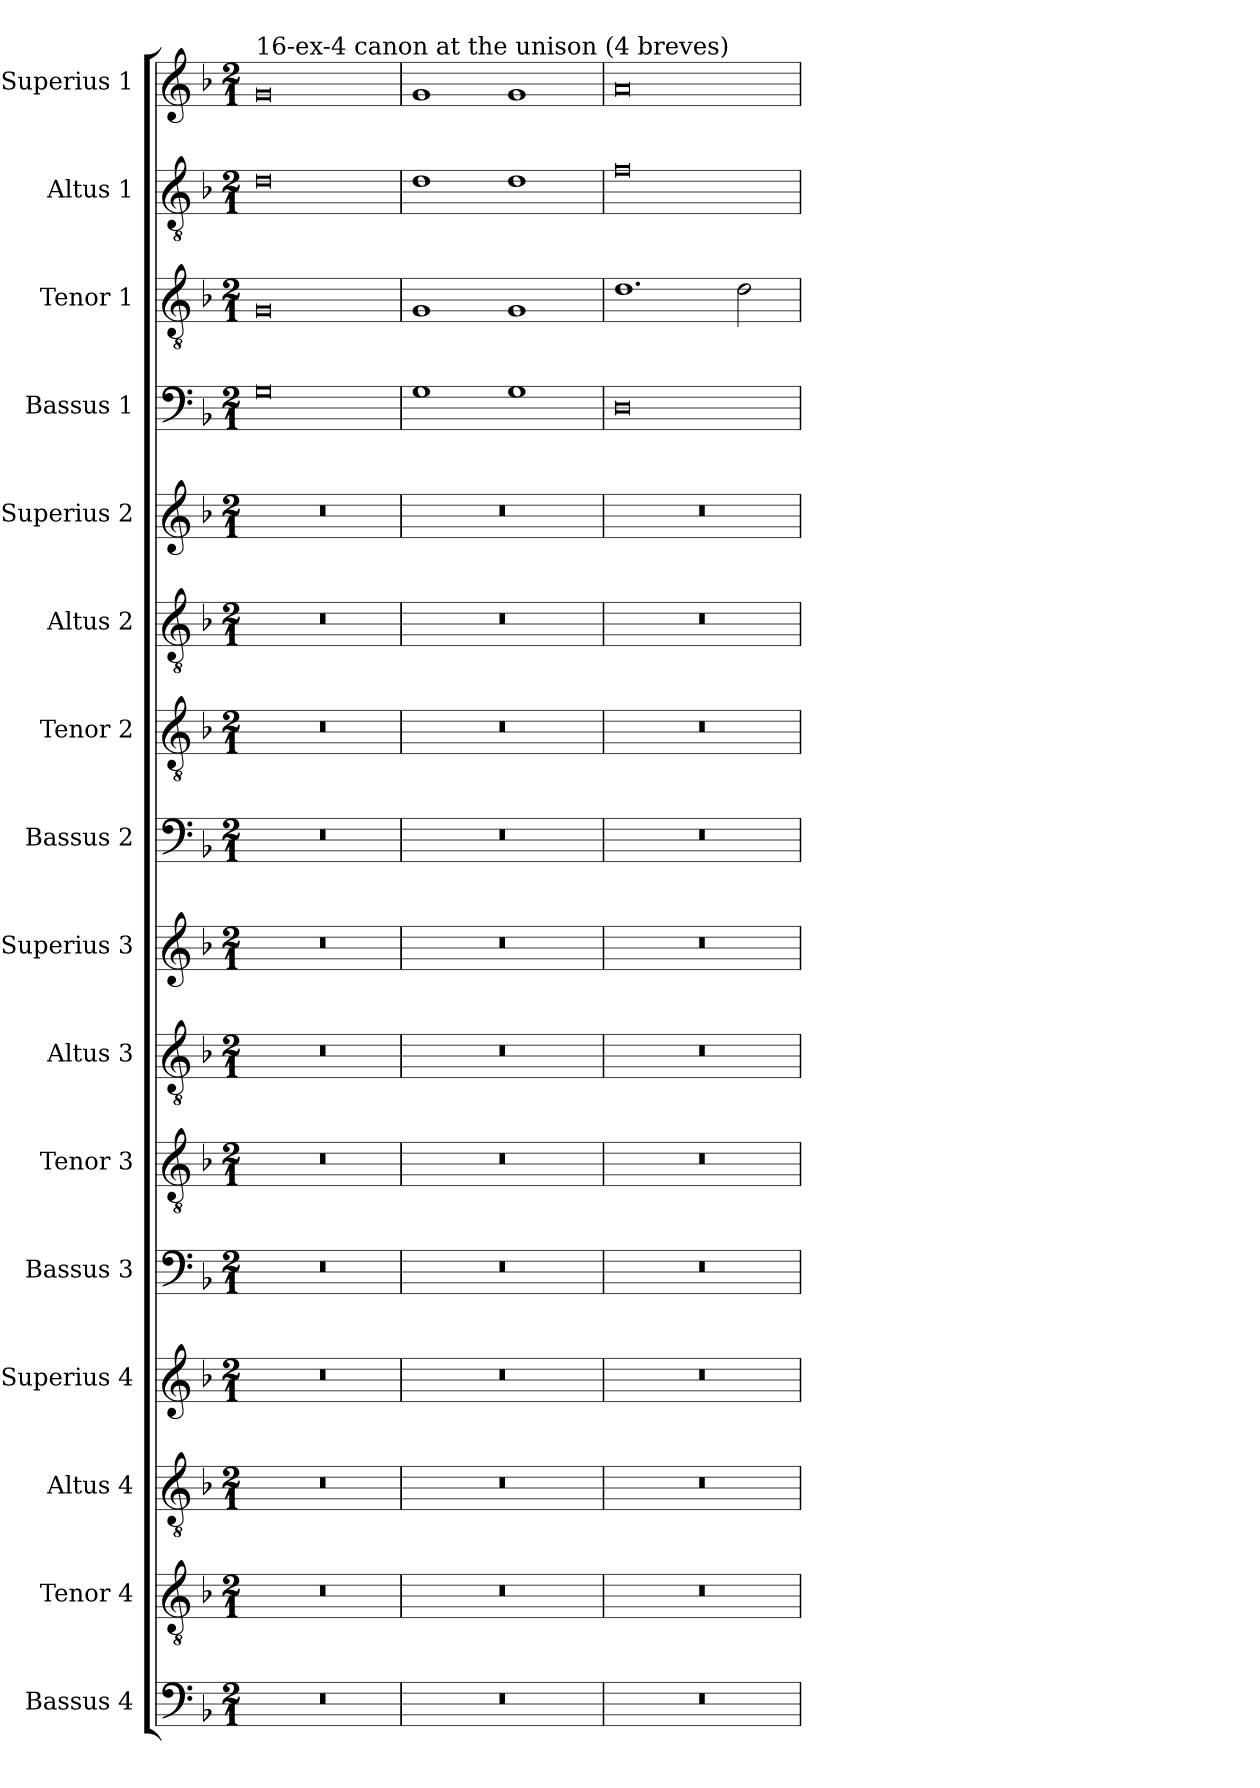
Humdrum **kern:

**kern	**kern	**kern	**kern	**kern	**kern	**kern	**kern	**kern	**kern	**kern	**kern	**kern	**kern	**kern	**kern
*part16	*part15	*part14	*part13	*part12	*part11	*part10	*part9	*part8	*part7	*part6	*part5	*part4	*part3	*part2	*part1
*staff16	*staff15	*staff14	*staff13	*staff12	*staff11	*staff10	*staff9	*staff8	*staff7	*staff6	*staff5	*staff4	*staff3	*staff2	*staff1
*I"Bassus 4	*I"Tenor 4	*I"Altus 4	*I"Superius 4	*I"Bassus 3	*I"Tenor 3	*I"Altus 3	*I"Superius 3	*I"Bassus 2	*I"Tenor 2	*I"Altus 2	*I"Superius 2	*I"Bassus 1	*I"Tenor 1	*I"Altus 1	*I"Superius 1
*I'B4	*I'T4	*I'A4	*I'S4	*I'B3	*I'T3	*I'A3	*I'S3	*I'B2	*I'T2	*I'A2	*I'S2	*I'B1	*I'T1	*I'A1	*I'S1
*clefF4	*clefGv2	*clefGv2	*clefG2	*clefF4	*clefGv2	*clefGv2	*clefG2	*clefF4	*clefGv2	*clefGv2	*clefG2	*clefF4	*clefGv2	*clefGv2	*clefG2
*k[b-]	*k[b-]	*k[b-]	*k[b-]	*k[b-]	*k[b-]	*k[b-]	*k[b-]	*k[b-]	*k[b-]	*k[b-]	*k[b-]	*k[b-]	*k[b-]	*k[b-]	*k[b-]
*M2/1	*M2/1	*M2/1	*M2/1	*M2/1	*M2/1	*M2/1	*M2/1	*M2/1	*M2/1	*M2/1	*M2/1	*M2/1	*M2/1	*M2/1	*M2/1
=1	=1	=1	=1	=1	=1	=1	=1	=1	=1	=1	=1	=1	=1	=1	=1
!	!	!	!	!	!	!	!	!	!	!	!	!	!	!	!LO:TX:a:t=16-ex-4 canon at the unison (4 breves)
0r	0r	0r	0r	0r	0r	0r	0r	0r	0r	0r	0r	0G	0G	0d	0g
=2	=2	=2	=2	=2	=2	=2	=2	=2	=2	=2	=2	=2	=2	=2	=2
0r	0r	0r	0r	0r	0r	0r	0r	0r	0r	0r	0r	1G	1G	1d	1g
.	.	.	.	.	.	.	.	.	.	.	.	1G	1G	1d	1g
=3	=3	=3	=3	=3	=3	=3	=3	=3	=3	=3	=3	=3	=3	=3	=3
0r	0r	0r	0r	0r	0r	0r	0r	0r	0r	0r	0r	0D	1.d	0f	0a
.	.	.	.	.	.	.	.	.	.	.	.	.	2d	.	.
=	=	=	=	=	=	=	=	=	=	=	=	=	=	=	=
*-	*-	*-	*-	*-	*-	*-	*-	*-	*-	*-	*-	*-	*-	*-	*-
